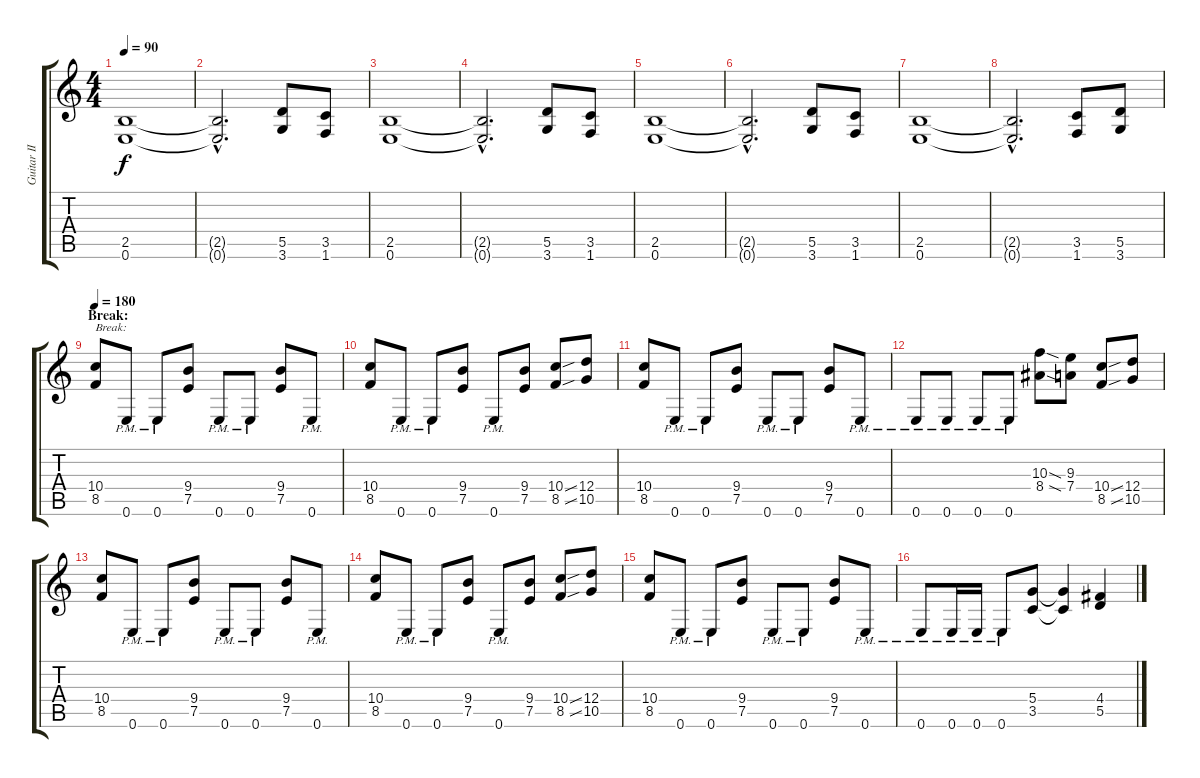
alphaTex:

\track ("Guitar II" "Guitar II") {instrument distortionguitar}
\staff {score tabs}
\tuning (E4 B3 G3 D3 A2 E2) {hide}
\ts (4 4)
\tempo 90
\clef g2
\ks c
(2.5 0.6).1{dy f} |
(2.5{hac t} 0.6{hac t}).2{d} (5.5 3.6).8 (3.5 1.6).8 |
(2.5 0.6).1 |
(2.5{hac t} 0.6{hac t}).2{d} (5.5 3.6).8 (3.5 1.6).8 |
(2.5 0.6).1 |
(2.5{hac t} 0.6{hac t}).2{d} (5.5 3.6).8 (3.5 1.6).8 |
(2.5 0.6).1 |
(2.5{hac t} 0.6{hac t}).2{d} (3.5 1.6).8 (5.5 3.6).8 |
\section ("" "Break:")
\tempo 180
(10.4 8.5).8{txt "Break:"} 0.6{pm}.8 0.6{pm}.8 (9.4 7.5).8 0.6{pm}.8 0.6{pm}.8 (9.4 7.5).8 0.6{pm}.8 |
(10.4 8.5).8 0.6{pm}.8 0.6{pm}.8 (9.4 7.5).8 0.6{pm}.8 (9.4 7.5).8 (10.4{sou} 8.5{sou}).8 (12.4 10.5).8 |
(10.4 8.5).8 0.6{pm}.8 0.6{pm}.8 (9.4 7.5).8 0.6{pm}.8 0.6{pm}.8 (9.4 7.5).8 0.6{pm}.8 |
0.6{pm}.8 0.6{pm}.8 0.6{pm}.8 0.6{pm}.8 (10.3{sod} 8.4{sod}).8 (9.3 7.4).8 (10.4{sou} 8.5{sou}).8 (12.4 10.5).8 |
(10.4 8.5).8 0.6{pm}.8 0.6{pm}.8 (9.4 7.5).8 0.6{pm}.8 0.6{pm}.8 (9.4 7.5).8 0.6{pm}.8 |
(10.4 8.5).8 0.6{pm}.8 0.6{pm}.8 (9.4 7.5).8 0.6{pm}.8 (9.4 7.5).8 (10.4{sou} 8.5{sou}).8 (12.4 10.5).8 |
(10.4 8.5).8 0.6{pm}.8 0.6{pm}.8 (9.4 7.5).8 0.6{pm}.8 0.6{pm}.8 (9.4 7.5).8 0.6{pm}.8 |
0.6{pm}.8 0.6{pm}.16 0.6{pm}.16 0.6{pm}.8 (5.4 3.5).8 (5.4{t} 3.5{t}).4 (4.4 5.5).4
